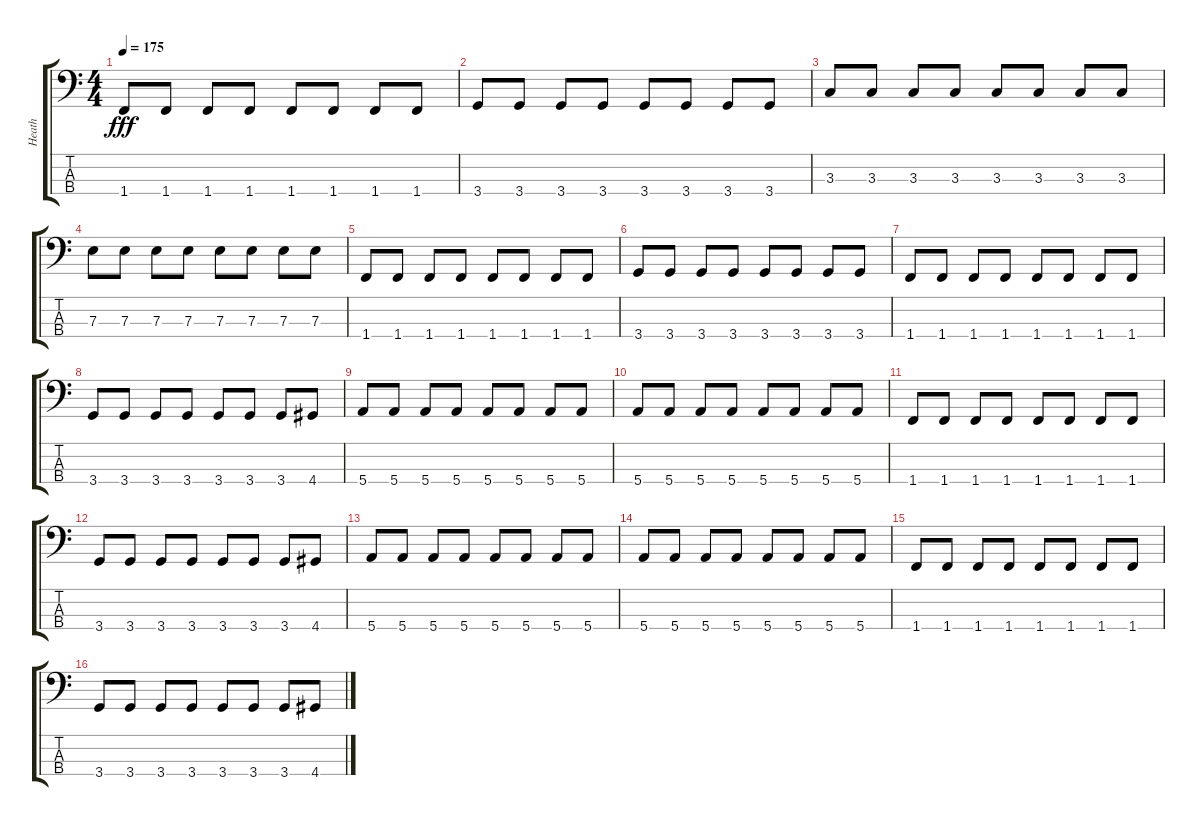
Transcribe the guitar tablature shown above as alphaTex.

\track ("Heath" "Heath") {instrument electricbasspick}
\staff {score tabs}
\tuning (G2 D2 A1 E1) {hide}
\ts (4 4)
\tempo 175
\clef f4
\ks c
1.4.8{dy fff} 1.4.8 1.4.8 1.4.8 1.4.8 1.4.8 1.4.8 1.4.8 |
3.4.8 3.4.8 3.4.8 3.4.8 3.4.8 3.4.8 3.4.8 3.4.8 |
3.3.8 3.3.8 3.3.8 3.3.8 3.3.8 3.3.8 3.3.8 3.3.8 |
7.3.8 7.3.8 7.3.8 7.3.8 7.3.8 7.3.8 7.3.8 7.3.8 |
1.4.8 1.4.8 1.4.8 1.4.8 1.4.8 1.4.8 1.4.8 1.4.8 |
3.4.8 3.4.8 3.4.8 3.4.8 3.4.8 3.4.8 3.4.8 3.4.8 |
1.4.8 1.4.8 1.4.8 1.4.8 1.4.8 1.4.8 1.4.8 1.4.8 |
3.4.8{txt ""} 3.4.8 3.4.8 3.4.8 3.4.8 3.4.8 3.4.8 4.4.8 |
5.4.8 5.4.8 5.4.8 5.4.8 5.4.8 5.4.8 5.4.8 5.4.8 |
5.4.8 5.4.8 5.4.8 5.4.8 5.4.8 5.4.8 5.4.8 5.4.8 |
1.4.8 1.4.8 1.4.8 1.4.8 1.4.8 1.4.8 1.4.8 1.4.8 |
3.4.8 3.4.8 3.4.8 3.4.8 3.4.8 3.4.8 3.4.8 4.4.8 |
5.4.8 5.4.8 5.4.8 5.4.8 5.4.8 5.4.8 5.4.8 5.4.8 |
5.4.8 5.4.8 5.4.8 5.4.8 5.4.8 5.4.8 5.4.8 5.4.8 |
1.4.8 1.4.8 1.4.8 1.4.8 1.4.8 1.4.8 1.4.8 1.4.8 |
3.4.8 3.4.8 3.4.8 3.4.8 3.4.8 3.4.8 3.4.8 4.4.8
